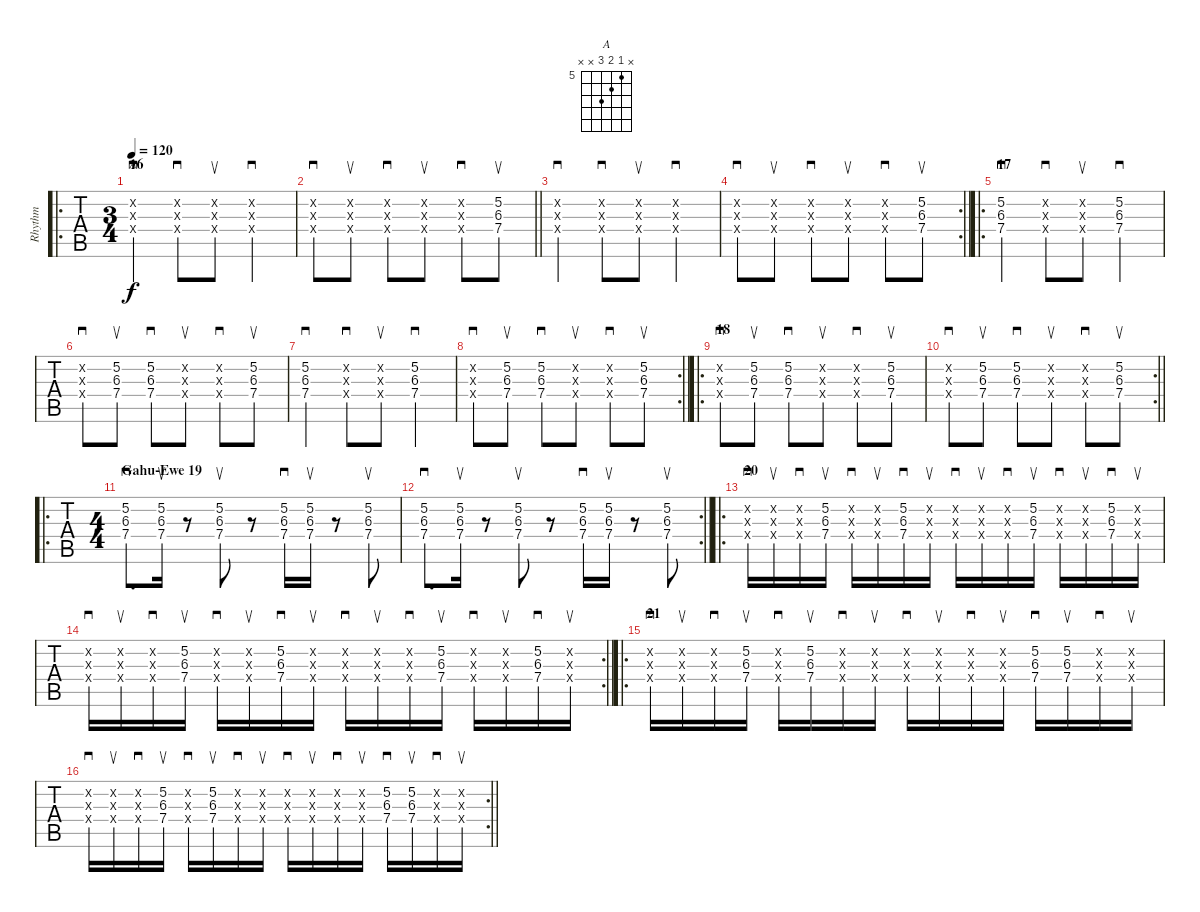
\track ("Rhythm" "Rhythm") {instrument acousticguitarsteel}
\staff {tabs}
\tuning (E4 B3 G3 D3 A2 E2) {hide}
\chord ("A" x 5 6 7 x x) {firstfret 5}
\ro
\ts (3 4)
\section ("" "16")
\tempo 120
\clef g2
\ks c
(5.2{x} 6.3{x} 7.4{x}).4{sd ch "A" dy f} (5.2{x} 6.3{x} 7.4{x}).8{sd} (5.2{x} 6.3{x} 7.4{x}).8{su} (5.2{x} 6.3{x} 7.4{x}).4{sd} |
\barLineRight lightlight
(5.2{x} 6.3{x} 7.4{x}).8{sd} (5.2{x} 6.3{x} 7.4{x}).8{su} (5.2{x} 6.3{x} 7.4{x}).8{sd} (5.2{x} 6.3{x} 7.4{x}).8{su} (5.2{x} 6.3{x} 7.4{x}).8{sd} (5.2 6.3 7.4).8{su} |
(5.2{x} 6.3{x} 7.4{x}).4{sd} (5.2{x} 6.3{x} 7.4{x}).8{sd} (5.2{x} 6.3{x} 7.4{x}).8{su} (5.2{x} 6.3{x} 7.4{x}).4{sd} |
\rc 2
\barLineRight lightlight
(5.2{x} 6.3{x} 7.4{x}).8{sd} (5.2{x} 6.3{x} 7.4{x}).8{su} (5.2{x} 6.3{x} 7.4{x}).8{sd} (5.2{x} 6.3{x} 7.4{x}).8{su} (5.2{x} 6.3{x} 7.4{x}).8{sd} (5.2 6.3 7.4).8{su} |
\ro
\section ("" "17")
(5.2 6.3 7.4).4{sd} (5.2{x} 6.3{x} 7.4{x}).8{sd} (5.2{x} 6.3{x} 7.4{x}).8{su} (5.2 6.3 7.4).4{sd} |
(5.2{x} 6.3{x} 7.4{x}).8{sd} (5.2 6.3 7.4).8{su} (5.2 6.3 7.4).8{sd} (5.2{x} 6.3{x} 7.4{x}).8{su} (5.2{x} 6.3{x} 7.4{x}).8{sd} (5.2 6.3 7.4).8{su} |
(5.2 6.3 7.4).4{sd} (5.2{x} 6.3{x} 7.4{x}).8{sd} (5.2{x} 6.3{x} 7.4{x}).8{su} (5.2 6.3 7.4).4{sd} |
\rc 2
\barLineRight lightlight
(5.2{x} 6.3{x} 7.4{x}).8{sd} (5.2 6.3 7.4).8{su} (5.2 6.3 7.4).8{sd} (5.2{x} 6.3{x} 7.4{x}).8{su} (5.2{x} 6.3{x} 7.4{x}).8{sd} (5.2 6.3 7.4).8{su} |
\ro
\section ("" "18")
(5.2{x} 6.3{x} 7.4{x}).8{sd} (5.2 6.3 7.4).8{su} (5.2 6.3 7.4).8{sd} (5.2{x} 6.3{x} 7.4{x}).8{su} (5.2{x} 6.3{x} 7.4{x}).8{sd} (5.2 6.3 7.4).8{su} |
\rc 2
\barLineRight lightlight
(5.2{x} 6.3{x} 7.4{x}).8{sd} (5.2 6.3 7.4).8{su} (5.2 6.3 7.4).8{sd} (5.2{x} 6.3{x} 7.4{x}).8{su} (5.2{x} 6.3{x} 7.4{x}).8{sd} (5.2 6.3 7.4).8{su} |
\ro
\ts (4 4)
\section ("" "Gahu-Ewe 19")
(5.2 6.3 7.4).8{d sd} (5.2 6.3 7.4).16{su} r.8 (5.2 6.3 7.4).8{su} r.8 (5.2 6.3 7.4).16{sd} (5.2 6.3 7.4).16{su} r.8 (5.2 6.3 7.4).8{su} |
\rc 2
\barLineRight lightlight
(5.2 6.3 7.4).8{d sd} (5.2 6.3 7.4).16{su} r.8 (5.2 6.3 7.4).8{su} r.8 (5.2 6.3 7.4).16{sd} (5.2 6.3 7.4).16{su} r.8 (5.2 6.3 7.4).8{su} |
\ro
\section ("" "20")
(5.2{x} 6.3{x} 7.4{x}).16{sd} (5.2{x} 6.3{x} 7.4{x}).16{su} (5.2{x} 6.3{x} 7.4{x}).16{sd} (5.2 6.3 7.4).16{su} (5.2{x} 6.3{x} 7.4{x}).16{sd} (5.2{x} 6.3{x} 7.4{x}).16{su} (5.2 6.3 7.4).16{sd} (5.2{x} 6.3{x} 7.4{x}).16{su} (5.2{x} 6.3{x} 7.4{x}).16{sd} (5.2{x} 6.3{x} 7.4{x}).16{su} (5.2{x} 6.3{x} 7.4{x}).16{sd} (5.2 6.3 7.4).16{su} (5.2{x} 6.3{x} 7.4{x}).16{sd} (5.2{x} 6.3{x} 7.4{x}).16{su} (5.2 6.3 7.4).16{sd} (5.2{x} 6.3{x} 7.4{x}).16{su} |
\rc 2
\barLineRight lightlight
(5.2{x} 6.3{x} 7.4{x}).16{sd} (5.2{x} 6.3{x} 7.4{x}).16{su} (5.2{x} 6.3{x} 7.4{x}).16{sd} (5.2 6.3 7.4).16{su} (5.2{x} 6.3{x} 7.4{x}).16{sd} (5.2{x} 6.3{x} 7.4{x}).16{su} (5.2 6.3 7.4).16{sd} (5.2{x} 6.3{x} 7.4{x}).16{su} (5.2{x} 6.3{x} 7.4{x}).16{sd} (5.2{x} 6.3{x} 7.4{x}).16{su} (5.2{x} 6.3{x} 7.4{x}).16{sd} (5.2 6.3 7.4).16{su} (5.2{x} 6.3{x} 7.4{x}).16{sd} (5.2{x} 6.3{x} 7.4{x}).16{su} (5.2 6.3 7.4).16{sd} (5.2{x} 6.3{x} 7.4{x}).16{su} |
\ro
\section ("" "21")
(5.2{x} 6.3{x} 7.4{x}).16{sd} (5.2{x} 6.3{x} 7.4{x}).16{su} (5.2{x} 6.3{x} 7.4{x}).16{sd} (5.2 6.3 7.4).16{su} (5.2{x} 6.3{x} 7.4{x}).16{sd} (5.2 6.3 7.4).16{su} (5.2{x} 6.3{x} 7.4{x}).16{sd} (5.2{x} 6.3{x} 7.4{x}).16{su} (5.2{x} 6.3{x} 7.4{x}).16{sd} (5.2{x} 6.3{x} 7.4{x}).16{su} (5.2{x} 6.3{x} 7.4{x}).16{sd} (5.2{x} 6.3{x} 7.4{x}).16{su} (5.2 6.3 7.4).16{sd} (5.2 6.3 7.4).16{su} (5.2{x} 6.3{x} 7.4{x}).16{sd} (5.2{x} 6.3{x} 7.4{x}).16{su} |
\rc 2
\barLineRight lightlight
(5.2{x} 6.3{x} 7.4{x}).16{sd} (5.2{x} 6.3{x} 7.4{x}).16{su} (5.2{x} 6.3{x} 7.4{x}).16{sd} (5.2 6.3 7.4).16{su} (5.2{x} 6.3{x} 7.4{x}).16{sd} (5.2 6.3 7.4).16{su} (5.2{x} 6.3{x} 7.4{x}).16{sd} (5.2{x} 6.3{x} 7.4{x}).16{su} (5.2{x} 6.3{x} 7.4{x}).16{sd} (5.2{x} 6.3{x} 7.4{x}).16{su} (5.2{x} 6.3{x} 7.4{x}).16{sd} (5.2{x} 6.3{x} 7.4{x}).16{su} (5.2 6.3 7.4).16{sd} (5.2 6.3 7.4).16{su} (5.2{x} 6.3{x} 7.4{x}).16{sd} (5.2{x} 6.3{x} 7.4{x}).16{su}
